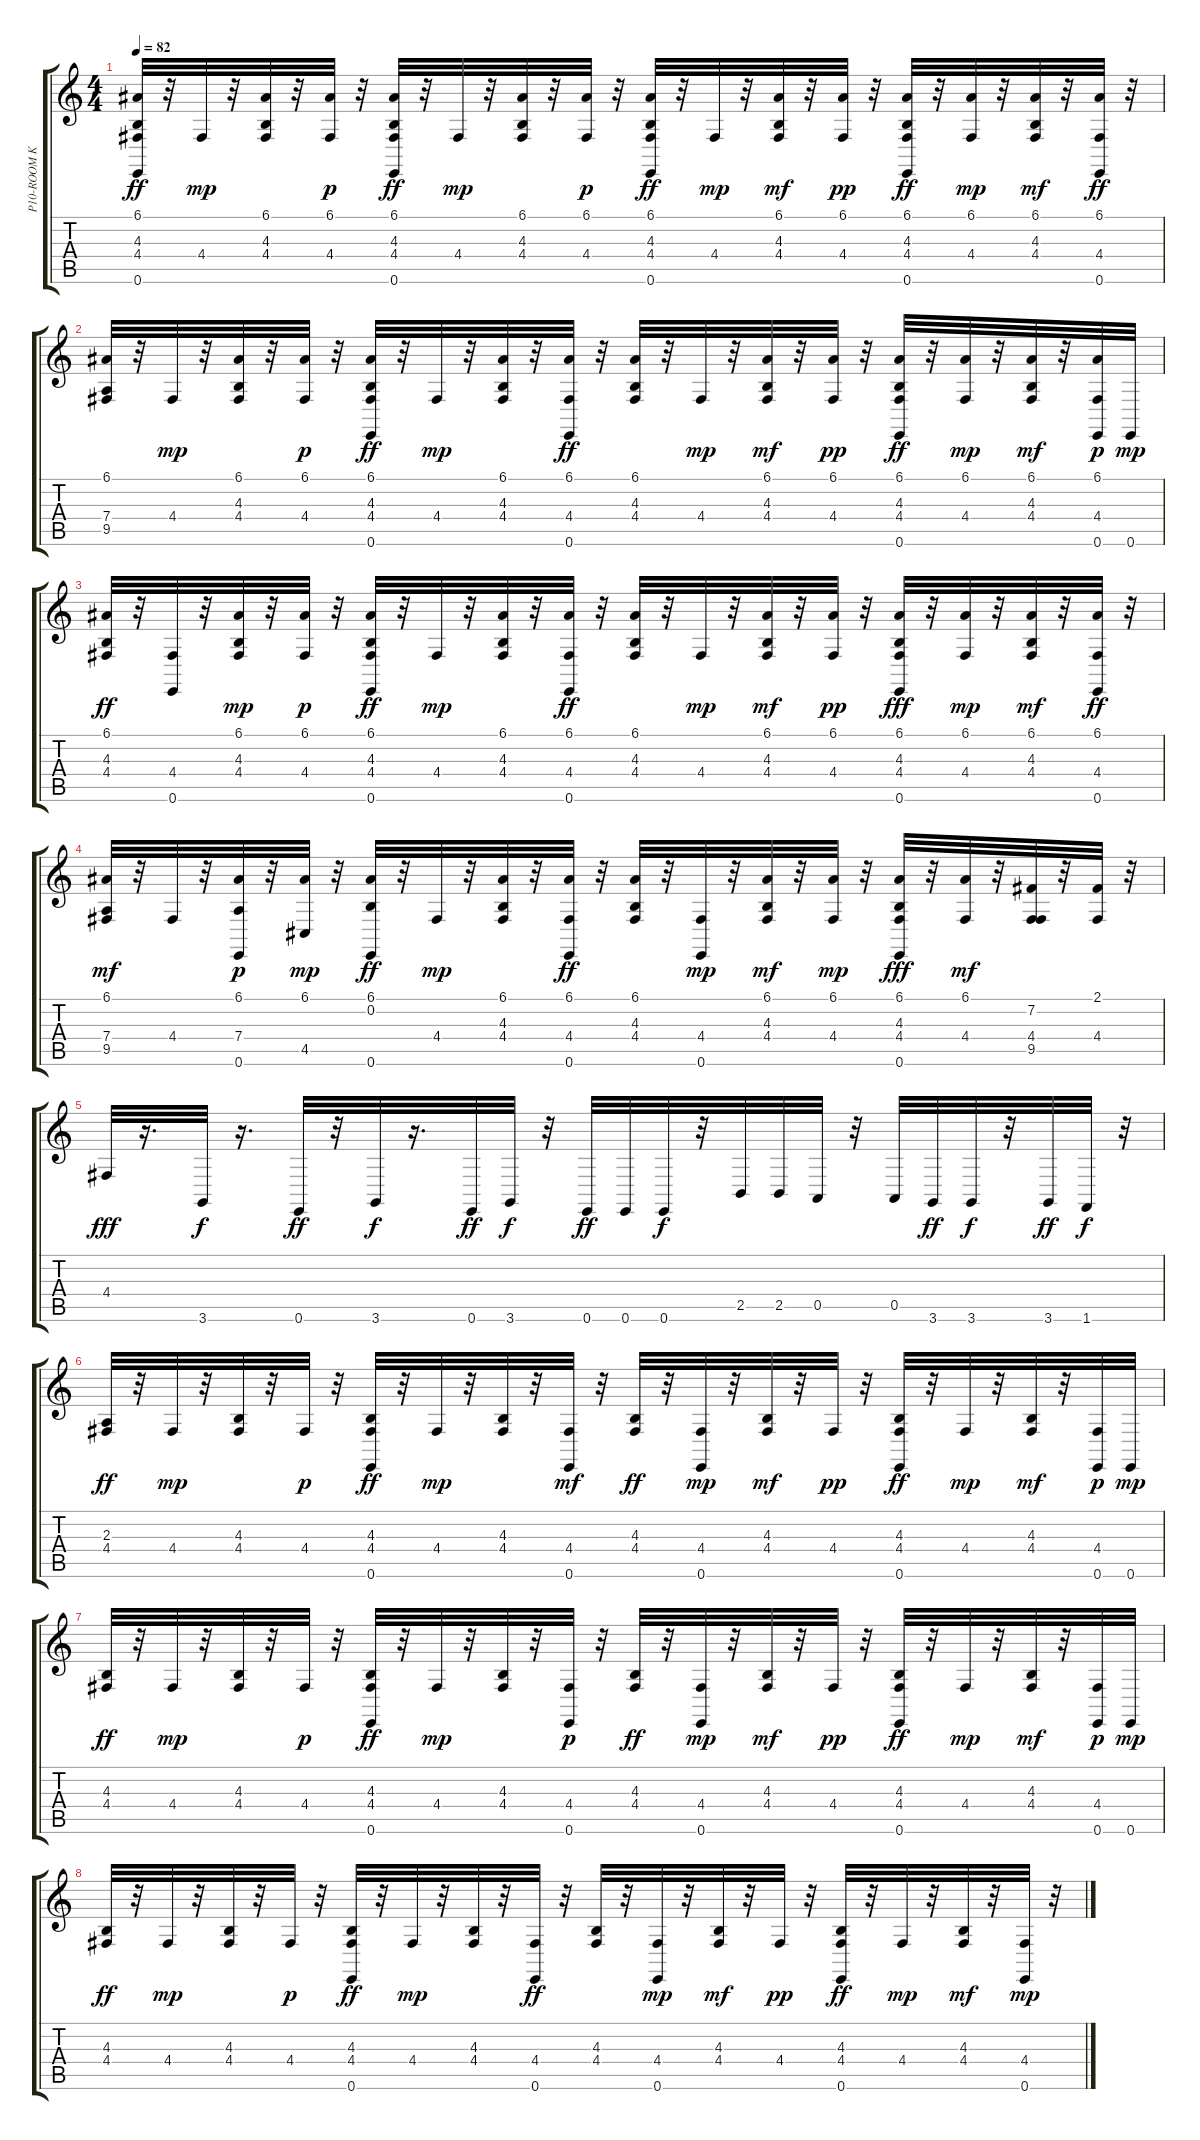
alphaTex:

\track ("P10-ROOM KIT" "P10-ROOM K") {instrument lead5charang}
\staff {score tabs}
\tuning (E4 B3 G3 D3 A2 E2) {hide}
\ts (4 4)
\tempo 82
\clef g2
\ks c
(6.1 4.3 4.4 0.6).32{dy ff} r.32 4.4.32{dy mp} r.32 (6.1 4.3 4.4).32 r.32 (6.1 4.4).32{dy p} r.32 (6.1 4.3 4.4 0.6).32{dy ff} r.32 4.4.32{dy mp} r.32 (6.1 4.3 4.4).32 r.32 (6.1 4.4).32{dy p} r.32 (6.1 4.3 4.4 0.6).32{dy ff} r.32 4.4.32{dy mp} r.32 (6.1 4.3 4.4).32{dy mf} r.32 (6.1 4.4).32{dy pp} r.32 (6.1 4.3 4.4 0.6).32{dy ff} r.32 (6.1 4.4).32{dy mp} r.32 (6.1 4.3 4.4).32{dy mf} r.32 (6.1 4.4 0.6).32{dy ff} r.32 |
(6.1 7.4 9.5).32 r.32 4.4.32{dy mp} r.32 (6.1 4.3 4.4).32 r.32 (6.1 4.4).32{dy p} r.32 (6.1 4.3 4.4 0.6).32{dy ff} r.32 4.4.32{dy mp} r.32 (6.1 4.3 4.4).32 r.32 (6.1 4.4 0.6).32{dy ff} r.32 (6.1 4.3 4.4).32 r.32 4.4.32{dy mp} r.32 (6.1 4.3 4.4).32{dy mf} r.32 (6.1 4.4).32{dy pp} r.32 (6.1 4.3 4.4 0.6).32{dy ff} r.32 (6.1 4.4).32{dy mp} r.32 (6.1 4.3 4.4).32{dy mf} r.32 (6.1 4.4 0.6).32{dy p} 0.6.32{dy mp} |
(6.1 4.3 4.4).32{dy ff} r.32 (4.4 0.6).32 r.32 (6.1 4.3 4.4).32{dy mp} r.32 (6.1 4.4).32{dy p} r.32 (6.1 4.3 4.4 0.6).32{dy ff} r.32 4.4.32{dy mp} r.32 (6.1 4.3 4.4).32 r.32 (6.1 4.4 0.6).32{dy ff} r.32 (6.1 4.3 4.4).32 r.32 4.4.32{dy mp} r.32 (6.1 4.3 4.4).32{dy mf} r.32 (6.1 4.4).32{dy pp} r.32 (6.1 4.3 4.4 0.6).32{dy fff} r.32 (6.1 4.4).32{dy mp} r.32 (6.1 4.3 4.4).32{dy mf} r.32 (6.1 4.4 0.6).32{dy ff} r.32 |
(6.1 7.4 9.5).32{dy mf} r.32 4.4.32 r.32 (6.1 7.4 0.6).32{dy p} r.32 (6.1 4.5).32{dy mp} r.32 (6.1 0.2 0.6).32{dy ff} r.32 4.4.32{dy mp} r.32 (6.1 4.3 4.4).32 r.32 (6.1 4.4 0.6).32{dy ff} r.32 (6.1 4.3 4.4).32 r.32 (4.4 0.6).32{dy mp} r.32 (6.1 4.3 4.4).32{dy mf} r.32 (6.1 4.4).32{dy mp} r.32 (6.1 4.3 4.4 0.6).32{dy fff} r.32 (6.1 4.4).32{dy mf} r.32 (7.2 4.4 9.5).32 r.32 (2.1 4.4).32 r.32 |
4.4.32{dy fff} r.16{d} 3.6.32{dy f} r.16{d} 0.6.32{dy ff} r.32 3.6.32{dy f} r.16{d} 0.6.32{dy ff} 3.6.32{dy f} r.32 0.6.32{dy ff} 0.6.32 0.6.32{dy f} r.32 2.5.32 2.5.32 0.5.32 r.32 0.5.32 3.6.32{dy ff} 3.6.32{dy f} r.32 3.6.32{dy ff} 1.6.32{dy f} r.32 |
(2.3 4.4).32{dy ff} r.32 4.4.32{dy mp} r.32 (4.3 4.4).32 r.32 4.4.32{dy p} r.32 (4.3 4.4 0.6).32{dy ff} r.32 4.4.32{dy mp} r.32 (4.3 4.4).32 r.32 (4.4 0.6).32{dy mf} r.32 (4.3 4.4).32{dy ff} r.32 (4.4 0.6).32{dy mp} r.32 (4.3 4.4).32{dy mf} r.32 4.4.32{dy pp} r.32 (4.3 4.4 0.6).32{dy ff} r.32 4.4.32{dy mp} r.32 (4.3 4.4).32{dy mf} r.32 (4.4 0.6).32{dy p} 0.6.32{dy mp} |
(4.3 4.4).32{dy ff} r.32 4.4.32{dy mp} r.32 (4.3 4.4).32 r.32 4.4.32{dy p} r.32 (4.3 4.4 0.6).32{dy ff} r.32 4.4.32{dy mp} r.32 (4.3 4.4).32 r.32 (4.4 0.6).32{dy p} r.32 (4.3 4.4).32{dy ff} r.32 (4.4 0.6).32{dy mp} r.32 (4.3 4.4).32{dy mf} r.32 4.4.32{dy pp} r.32 (4.3 4.4 0.6).32{dy ff} r.32 4.4.32{dy mp} r.32 (4.3 4.4).32{dy mf} r.32 (4.4 0.6).32{dy p} 0.6.32{dy mp} |
(4.3 4.4).32{dy ff} r.32 4.4.32{dy mp} r.32 (4.3 4.4).32 r.32 4.4.32{dy p} r.32 (4.3 4.4 0.6).32{dy ff} r.32 4.4.32{dy mp} r.32 (4.3 4.4).32 r.32 (4.4 0.6).32{dy ff} r.32 (4.3 4.4).32 r.32 (4.4 0.6).32{dy mp} r.32 (4.3 4.4).32{dy mf} r.32 4.4.32{dy pp} r.32 (4.3 4.4 0.6).32{dy ff} r.32 4.4.32{dy mp} r.32 (4.3 4.4).32{dy mf} r.32 (4.4 0.6).32{dy mp} r.32
